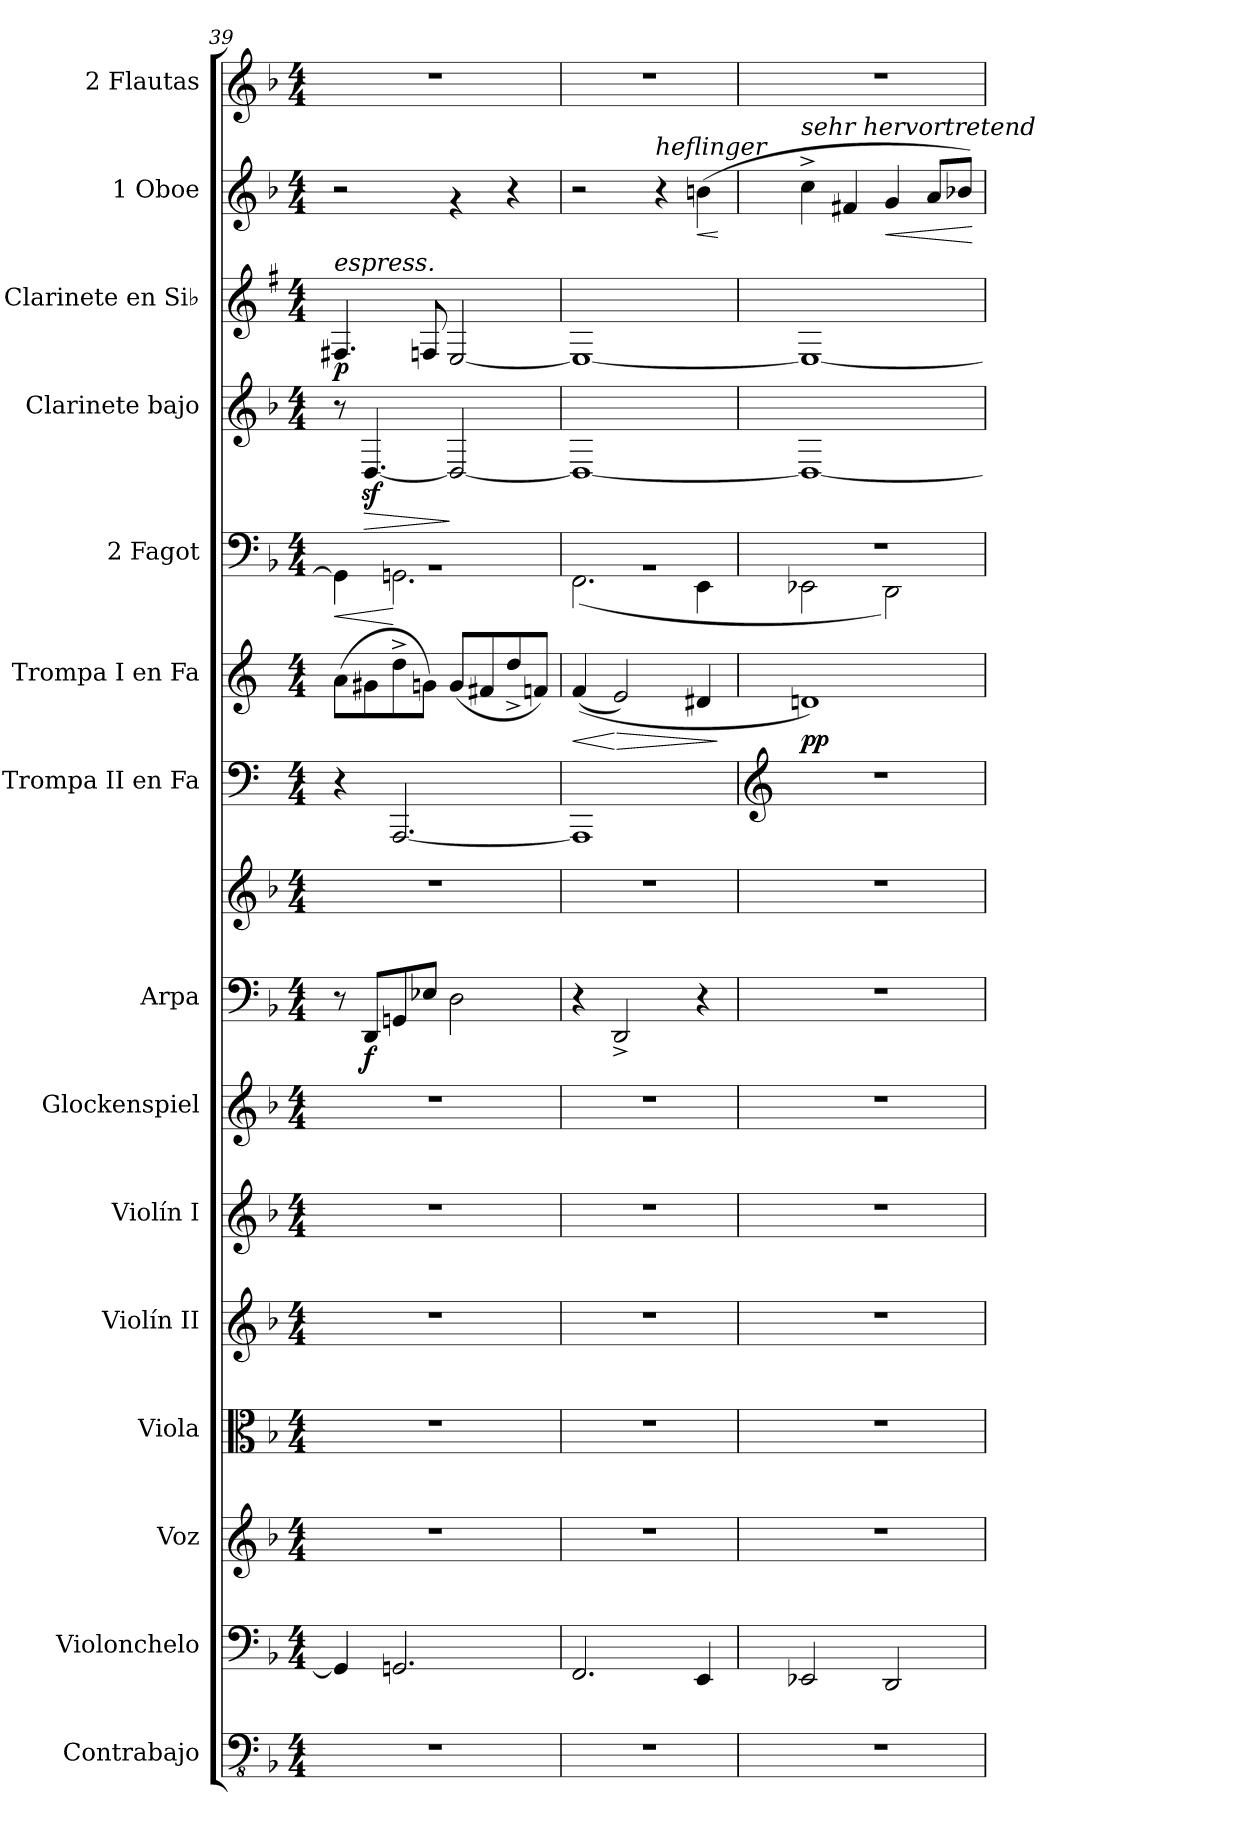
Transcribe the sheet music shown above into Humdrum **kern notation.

**kern	**kern	**kern	**kern	**kern	**kern	**kern	**kern	**kern	**dynam	**kern	**kern	**dynam	**kern	**dynam	**kern	**dynam	**kern	**dynam	**kern	**dynam	**kern
*part15	*part14	*part13	*part12	*part11	*part10	*part9	*part8	*part8	*part8	*part7	*part6	*part6	*part5	*part5	*part4	*part4	*part3	*part3	*part2	*part2	*part1
*staff16	*staff15	*staff14	*staff13	*staff12	*staff11	*staff10	*staff9	*staff8	*staff8/9	*staff7	*staff6	*staff6	*staff5	*staff5	*staff4	*staff4	*staff3	*staff3	*staff2	*staff2	*staff1
*I"Contrabajo	*I"Violonchelo	*I"Voz	*I"Viola	*I"Violín II	*I"Violín I	*I"Glockenspiel	*I"Arpa	*	*	*I"Trompa II en Fa	*I"Trompa I en Fa	*	*I"2 Fagot	*	*I"Clarinete bajo	*	*I"2 Clarinete en Si♭	*	*I"1 Oboe	*	*I"2 Flautas
*I'Cb.	*I'Vc.	*I'Vo.	*I'Vla.	*I'Vln.I	*I'Vln.I	*I'Glk.	*I'Arp.	*	*	*I'Trmp.II	*I'Trmp.I	*	*I'Fag.	*	*I'Cl.B.	*	*I'Cl.Si♭	*	*I'Ob.	*	*I'Fl.
*clefFv4	*clefF4	*clefG2	*clefC3	*clefG2	*clefG2	*clefG2	*clefF4	*clefG2	*	*clefF4	*clefG2	*	*clefF4	*	*clefG2	*	*clefG2	*	*clefG2	*	*clefG2
*ITrd7c12	*	*	*	*	*	*ITrd-14c-24	*	*	*	*ITrd4c7	*ITrd4c7	*	*	*	*ITrd8c14	*	*ITrd1c2	*	*	*	*
*k[b-]	*k[b-]	*k[b-]	*k[b-]	*k[b-]	*k[b-]	*k[b-]	*k[b-]	*k[b-]	*	*k[b-]	*k[b-]	*	*k[b-]	*	*k[b-]	*	*k[b-]	*	*k[b-]	*	*k[b-]
*M4/4	*M4/4	*M4/4	*M4/4	*M4/4	*M4/4	*M4/4	*M4/4	*M4/4	*	*M4/4	*M4/4	*	*M4/4	*	*M4/4	*	*M4/4	*	*M4/4	*	*M4/4
=39	=39	=39	=39	=39	=39	=39	=39	=39	=39	=39	=39	=39	=39	=39	=39	=39	=39	=39	=39	=39	=39
!	!	!	!	!	!	!	!	!	!	!	!	!	!	!	!	!	!LO:TX:a:i:t=espress.	!	!	!	!
!	!	!	!	!	!	!	!	!	!	!	!	!	!	!LO:HP:b	!	!	!	!LO:DY:b	!	!	!
*	*	*	*	*	*	*	*	*	*	*	*	*	*^	*	*	*	*	*	*	*	*
1r	4GG#/]	1r	1r	1r	1r	1r	8r	1r	.	4r	(8d\L	.	1rBB	4GG#\]	<	8r	.	4.En/	p	2r	.	1r
!	!	!	!	!	!	!	!	!	!LO:DY:b=2	!	!	!	!	!	!	!	!LO:HP:b	!	!	!	!	!
.	.	.	.	.	.	.	8DD/L	.	f	.	8c#X\	.	.	.	.	[4.DDz</	>	.	.	.	.	.
.	2.GGn/	.	.	.	.	.	8GGn/	.	.	[2.DDD/	8g^\	.	.	2.GGn\	[	.	.	.	.	.	.	.
.	.	.	.	.	.	.	8E-X/J	.	.	.	8cn\J)	.	.	.	.	.	.	8E-X/	.	.	.	.
.	.	.	.	.	.	.	2D\	.	.	.	(8c/L	.	.	.	.	2DD/_	]	[2D/	.	4rg	.	.
.	.	.	.	.	.	.	.	.	.	.	8Bn/	.	.	.	.	.	.	.	.	.	.	.
.	.	.	.	.	.	.	.	.	.	.	8g^/	.	.	.	.	.	.	.	.	4r	.	.
.	.	.	.	.	.	.	.	.	.	.	8B-X/J)	.	.	.	.	.	.	.	.	.	.	.
=40	=40	=40	=40	=40	=40	=40	=40	=40	=40	=40	=40	=40	=40	=40	=40	=40	=40	=40	=40	=40	=40	=40
!	!	!	!	!	!	!	!	!	!	!	!	!LO:HP:b	!	!	!	!	!	!	!	!	!	!
1r	2.FF/	1r	1r	1r	1r	1r	4r	1r	.	1DDD]	(>(4B-/	<	1rBB	(2.FF\	.	1DD_	.	1D_	.	2r	.	1r
!	!	!	!	!	!	!	!	!	!	!	!	!LO:HP:n=1:b	!	!	!	!	!	!	!	!	!	!
.	.	.	.	.	.	.	2DD^/	.	.	.	2A/)	[ >	.	.	.	.	.	.	.	.	.	.
!	!	!	!	!	!	!	!	!	!	!	!	!	!	!	!	!	!	!	!	!LO:TX:a:i:t=heflinger	!	!
.	.	.	.	.	.	.	.	.	.	.	.	.	.	.	.	.	.	.	.	4r	.	.
!	!	!	!	!	!	!	!	!	!	!	!	!	!	!	!	!	!	!	!	!	!LO:HP:b	!
.	4EE/	.	.	.	.	.	4r	.	.	.	4G#X/	.	.	4EE\	.	.	.	.	.	(4bn\	<	.
*	*	*	*	*	*	*	*	*	*	*	*	*	*v	*v	*	*	*	*	*	*	*	*
.	.	.	.	.	.	.	.	.	.	.	.	]	.	.	.	.	.	.	.	[	.
!!LO:PB:g=z
=41	=41	=41	=41	=41	=41	=41	=41	=41	=41	=41	=41	=41	=41	=41	=41	=41	=41	=41	=41	=41	=41
*	*	*	*	*	*	*	*	*	*	*clefG2	*	*	*	*	*	*	*	*	*	*	*
*	*	*	*	*	*	*	*	*	*	*	*	*	*^	*	*	*	*	*	*	*	*
!	!	!	!	!	!	!	!	!	!	!	!	!	!	!	!	!	!	!	!	!LO:TX:a:i:t=sehr hervortretend	!	!
!	!	!	!	!	!	!	!	!	!	!	!	!LO:DY:b	!	!	!	!	!	!	!	!	!	!
1r	2EE-X/	1r	1r	1r	1r	1r	1r	1r	.	1r	1Gn)	pp	1r	2EE-X\	.	1DD_	.	1D_	.	4cc^\	.	1r
.	.	.	.	.	.	.	.	.	.	.	.	.	.	.	.	.	.	.	.	4f#X/	.	.
!	!	!	!	!	!	!	!	!	!	!	!	!	!	!	!	!	!	!	!	!	!LO:HP:b	!
.	2DD/	.	.	.	.	.	.	.	.	.	.	.	.	2DD\)	.	.	.	.	.	4g/	<	.
.	.	.	.	.	.	.	.	.	.	.	.	.	.	.	.	.	.	.	.	8a/L	.	.
.	.	.	.	.	.	.	.	.	.	.	.	.	.	.	.	.	.	.	.	8b-X/J)	.	.
*	*	*	*	*	*	*	*	*	*	*	*	*	*v	*v	*	*	*	*	*	*	*	*
.	.	.	.	.	.	.	.	.	.	.	.	.	.	.	.	.	.	.	.	[	.
=	=	=	=	=	=	=	=	=	=	=	=	=	=	=	=	=	=	=	=	=	=
*-	*-	*-	*-	*-	*-	*-	*-	*-	*-	*-	*-	*-	*-	*-	*-	*-	*-	*-	*-	*-	*-
